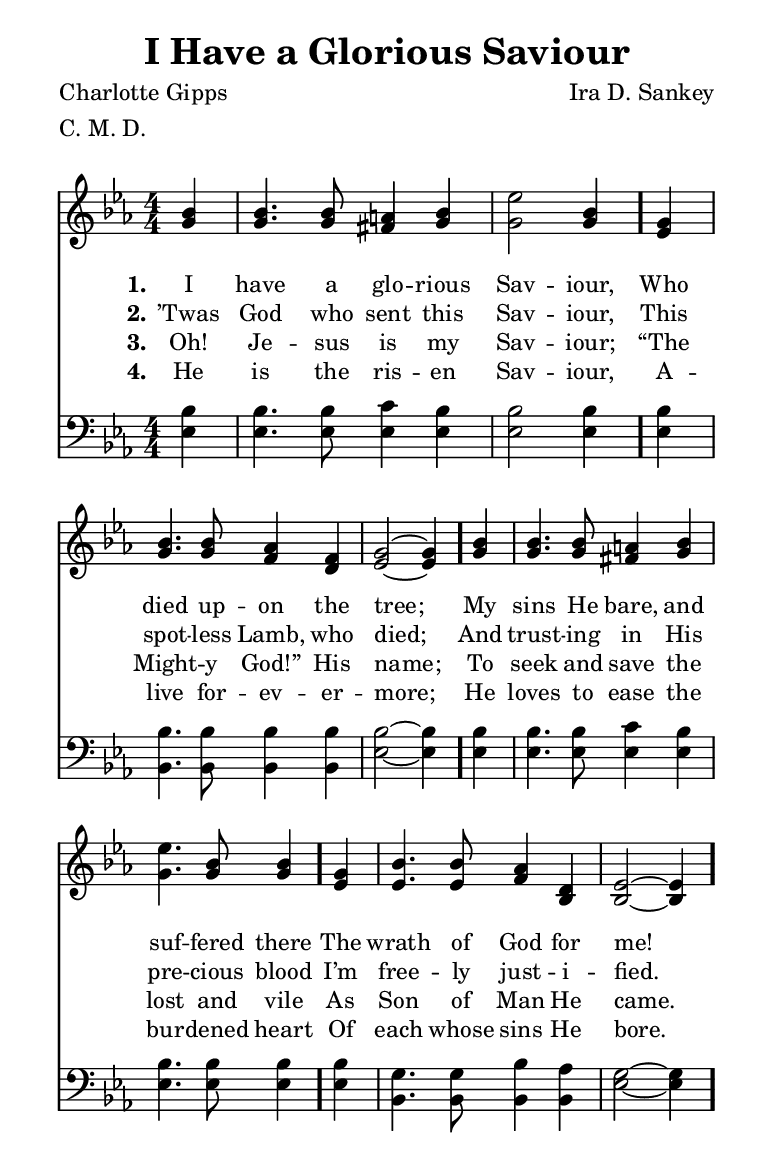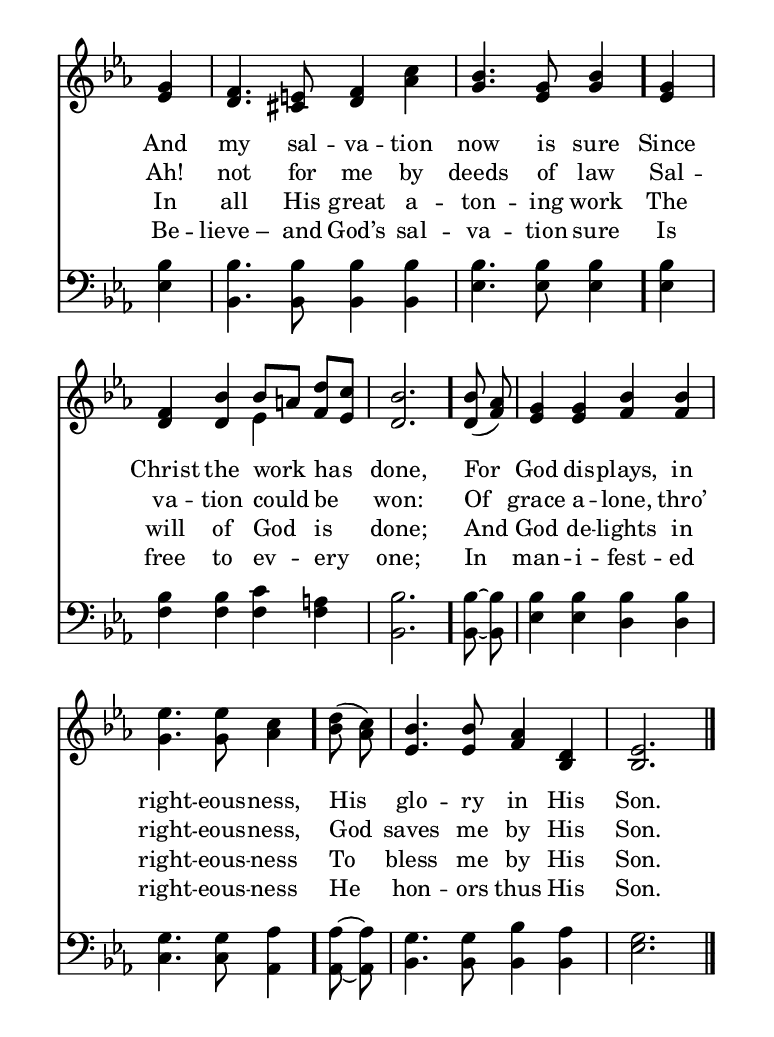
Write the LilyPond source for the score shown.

\include "common/global.ily"
\paper {
  \include "common/paper.ily"
}

\header{
  %gospel
  hymnnumber = "95"
  title = "I Have a Glorious Saviour" % not found at hymnary.org
  tunename = "Beneath the Cross of Jesus" % see https://hymnary.org/tune/beneath_the_cross_of_jesus_sankey
  meter = "C. M. D." % original has 7. 6. 8. 6. 8. 6. 8. 6.
  poet = "Charlotte Gipps" % not found at hymnary.org
  composer = "Ira D. Sankey" % see https://hymnary.org/tune/beneath_the_cross_of_jesus_sankey
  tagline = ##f
}

% for fermata in MIDI
ta = { \tempo 4=90 }
tb = { \tempo 4=45 }

patternAA = { c4 | c4. c8 c4 c4 | c2 c4 }
patternAB = { c4 | c4. c8 c4 c4 | c4. c8 c4 }
patternAC = { c8 c8 | c4 c4 c4 c4 | c4. c8 c4 }

patternBA = { c4 | c4. c8 c4 c4 | c2 ~ c4 }
patternBB = { c4 | c4 c4 c8[ c8] c8[ c8] | c2. }
patternBC = { c4 | c4 c4 c4      c8[ c8] | c2. }
patternBD = { c4 | c4 c4 c4      c4      | c2. }
patternBE = { c8 c8 | c4. c8 c4 c4 | c2. }

global = {
  \include "common/overrides.ily"
  \override Staff.TimeSignature.style = #'numbered % original has `c`
  \time 4/4
  \override Score.MetronomeMark.transparent = ##t % hide all fermata changes too
  \ta
  \key ees \major
  \partial 4
  \autoBeamOff
}

notesSoprano = {
\global
\relative c'' {

  \changePitch \patternAA { bes | bes bes a bes | ees bes }
  \changePitch \patternBA { g | bes bes aes f | g g }
  \changePitch \patternAB { bes | bes bes a bes | ees bes bes }
  \changePitch \patternBA { g | bes bes aes d, | ees ees }

  \changePitch \patternAB { g | f e f c' | bes g bes }
  \changePitch \patternBB { g | f bes bes a d c | bes }
  \changePitch \patternAC { bes( aes) | g g bes bes | ees ees c }
  \changePitch \patternBE { d( c) | bes bes aes d, | ees }

  \bar "|."

}
}

notesAlto = {
\global
\relative e' {

  \changePitch \patternAA { g | g g fis g | g g }
  \changePitch \patternBA { ees | g g f d | ees ees }
  \changePitch \patternAB { g | g g fis g | g g g }
  \changePitch \patternBA { ees | ees ees f bes, | bes bes }

  \changePitch \patternAB { ees | d cis d aes' | g ees g }
  \changePitch \patternBC { ees | d d ees f ees | d }
  \changePitch \patternAC { d( f) | ees ees f f | g g aes }
  \changePitch \patternBE { bes( aes) | ees ees f bes, | bes }

}
}

notesTenor = {
\global
\relative a {

  \changePitch \patternAA { bes | bes bes c bes | bes bes }
  \changePitch \patternBA { bes | bes bes bes bes | bes bes }
  \changePitch \patternAB { bes | bes bes c bes | bes bes bes }
  \changePitch \patternBA { bes | g g bes aes | g g }

  \changePitch \patternAB { bes | bes bes bes bes | bes bes bes }
  \changePitch \patternBD { bes | bes bes c a | bes }
  \changePitch \patternAC { bes ~ bes | bes bes bes bes | g g aes }
  \changePitch \patternBE { aes ~ aes | g g bes aes g }

}
}

notesBass = {
\global
\relative f {

  \changePitch \patternAA { ees | ees ees ees ees | ees ees }
  \changePitch \patternBA { ees | bes bes bes bes | ees ees }
  \changePitch \patternAB { ees | ees ees ees ees | ees ees ees }
  \changePitch \patternBA { ees | bes bes bes bes | ees ees }

  \changePitch \patternAB { ees | bes bes bes bes | ees ees ees }
  \changePitch \patternBD { ees | f f f f | bes, }
  \changePitch \patternAC { bes ~ bes | ees ees d d | c c aes }
  \changePitch \patternBE { aes ~ aes | bes bes bes bes | ees }

}
}

wordsA = \lyricmode {
\set stanza = "1."

I have a glo -- rious Sav -- iour, \bar "."
Who died up -- on the tree; \bar "." \eogbreak
My sins He bare, and suf -- fered there \bar "."
The wrath of God for me! \bar "." \eogbreak
And my sal -- va -- tion now is sure \bar "."
Since Christ the work has done, \bar "." \eogbreak
For God dis -- plays, in right -- eous -- ness, \bar "."
His glo -- ry in His Son. \bar "." \eogbreak

}

wordsB = \lyricmode {
\set stanza = "2."

’Twas God who sent this Sav -- iour,
This spot -- less Lamb, who died;
And trust -- ing in His pre -- cious blood
I’m free -- ly just -- i -- fied.
Ah! not for me by deeds of law
Sal -- va -- tion could be won:
Of grace a -- lone, thro’ right -- eous -- ness,
God saves me by His Son.

}

wordsC = \lyricmode {
\set stanza = "3."

Oh! Je -- sus is my Sav -- iour;
“The Might -- y God!” His name;
To seek and save the lost and vile
As Son of Man He came.
In all His great a -- ton -- ing work
The will of God is done;
And God de -- lights in right -- eous -- ness
To bless me by His Son.

}

wordsD = \lyricmode {
\set stanza = "4."

He is the ris -- en Sav -- iour,
A -- live for -- ev -- er -- more;
He loves to ease the bur -- dened heart
Of each whose sins He bore.
Be -- lieve_– and God’s sal -- va -- tion sure
Is free to ev -- ery one;
In man -- i -- fest -- ed right -- eous -- ness
He hon -- ors thus His Son.

}

\score {
  \context ChoirStaff <<
    \context Staff = upper <<
      \set Staff.autoBeaming = ##f
      \set ChoirStaff.systemStartDelimiter = #'SystemStartBar
      \set ChoirStaff.printPartCombineTexts = ##f
      \partcombine #'(2 . 11) \notesSoprano \notesAlto
      \context NullVoice = sopranos { \voiceOne << \notesSoprano >> }
      \context Lyrics = one   \lyricsto sopranos \wordsA
      \context Lyrics = two   \lyricsto sopranos \wordsB
      \context Lyrics = three \lyricsto sopranos \wordsC
      \context Lyrics = four  \lyricsto sopranos \wordsD
    >>
    \context Staff = men <<
      \set Staff.autoBeaming = ##f
      \clef bass
      \set ChoirStaff.printPartCombineTexts = ##f
      \partcombine #'(2 . 11) \notesTenor \notesBass
    >>
  >>
  \layout {
    \include "common/layout.ily"
  }
  #(cond ((ly:get-option 'eog-midi-permitted) #{ \midi{
    \include "common/midi.ily"
  } #}))
}

\version "2.19.49"  % necessary for upgrading to future LilyPond versions.

% vi:set et ts=2 sw=2 ai nocindent syntax=lilypond:
